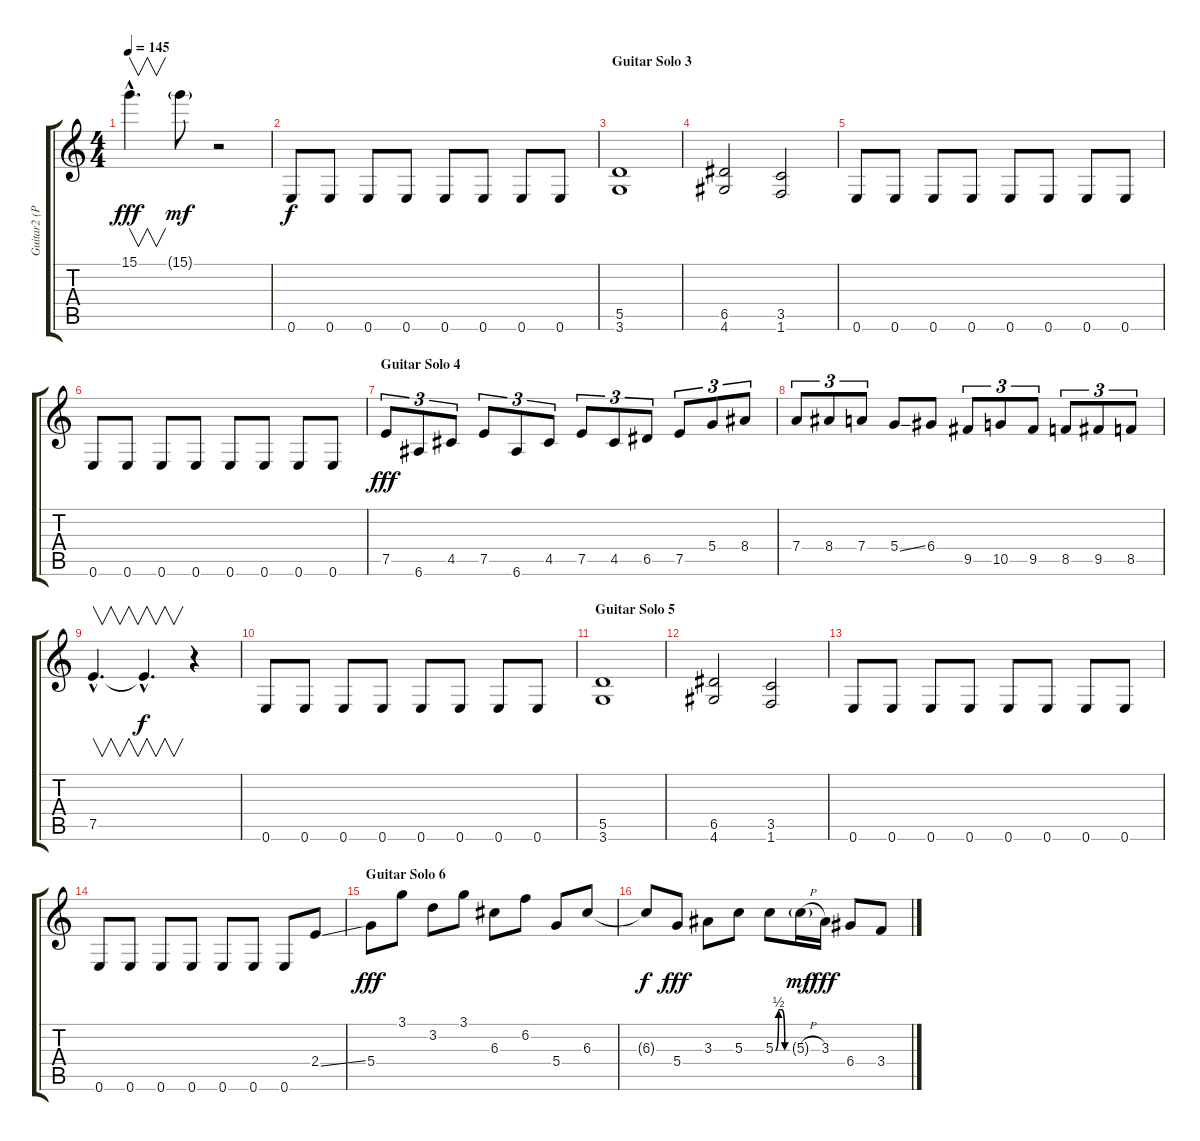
\track ("Guitar2 (Pitrelli)" "Guitar2 (P") {instrument distortionguitar}
\staff {score tabs}
\tuning (E4 B3 G3 D3 A2 E2) {hide}
\ts (4 4)
\tempo 145
\clef g2
\ks c
15.1{hac}.4{v d dy fff} 15.1{g}.8{dy mf} r.2 |
0.6.8{dy f} 0.6.8 0.6.8 0.6.8 0.6.8 0.6.8 0.6.8 0.6.8 |
\section ("" "Guitar Solo 3")
(5.5 3.6).1 |
(6.5 4.6).2 (3.5 1.6).2 |
0.6.8 0.6.8 0.6.8 0.6.8 0.6.8 0.6.8 0.6.8 0.6.8 |
0.6.8 0.6.8 0.6.8 0.6.8 0.6.8 0.6.8 0.6.8 0.6.8 |
\section ("" "Guitar Solo 4")
7.5.8{tu (3 2) dy fff} 6.6.8{tu (3 2)} 4.5.8{tu (3 2)} 7.5.8{tu (3 2)} 6.6.8{tu (3 2)} 4.5.8{tu (3 2)} 7.5.8{tu (3 2)} 4.5.8{tu (3 2)} 6.5.8{tu (3 2)} 7.5.8{tu (3 2)} 5.4.8{tu (3 2)} 8.4.8{tu (3 2)} |
7.4.8{tu (3 2)} 8.4.8{tu (3 2)} 7.4.8{tu (3 2)} 5.4{ss}.8 6.4.8 9.5.8{tu (3 2)} 10.5.8{tu (3 2)} 9.5.8{tu (3 2)} 8.5.8{tu (3 2)} 9.5.8{tu (3 2)} 8.5.8{tu (3 2)} |
7.5{hac}.4{v d} 7.5{hac t}.4{v d dy f} r.4 |
0.6.8 0.6.8 0.6.8 0.6.8 0.6.8 0.6.8 0.6.8 0.6.8 |
\section ("" "Guitar Solo 5")
(5.5 3.6).1 |
(6.5 4.6).2 (3.5 1.6).2 |
0.6.8 0.6.8 0.6.8 0.6.8 0.6.8 0.6.8 0.6.8 0.6.8 |
0.6.8 0.6.8 0.6.8 0.6.8 0.6.8 0.6.8 0.6.8 2.4{ss}.8 |
\section ("" "Guitar Solo 6")
5.4.8{dy fff} 3.1.8 3.2.8 3.1.8 6.3.8 6.2.8 5.4.8 6.3.8 |
6.3{t}.8{dy f} 5.4.8{dy fff} 3.3.8 5.3.8 5.3{be (custom 0 0 15 2 30 2 45 0 60 0)}.8 5.3{h g}.16{dy mf} 3.3.16{dy fff} 6.4.8 3.4.8
